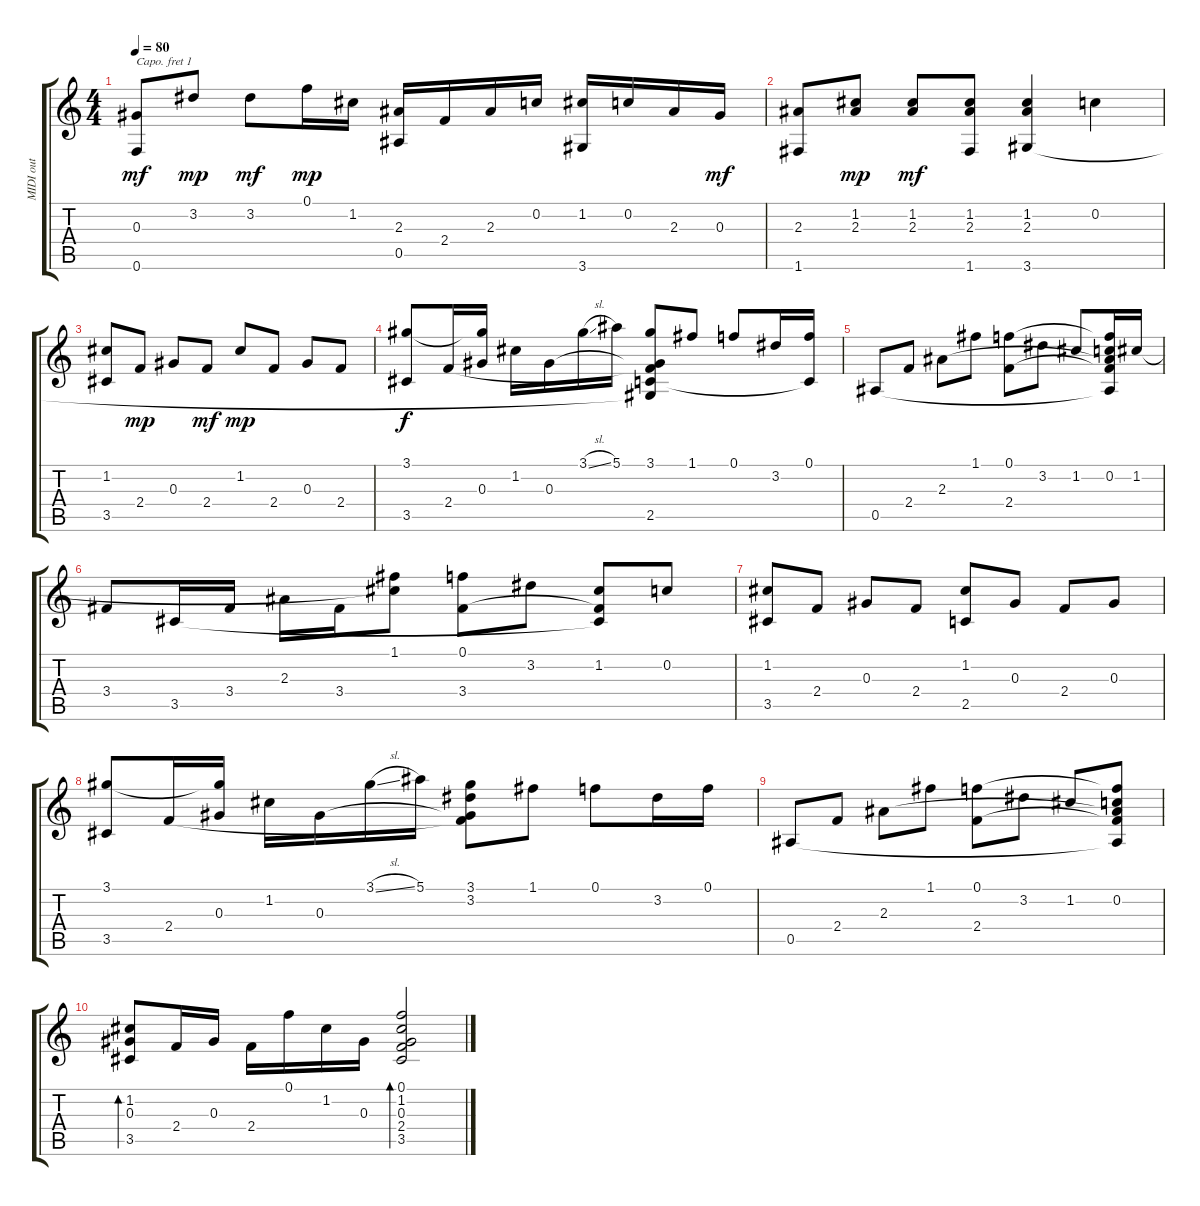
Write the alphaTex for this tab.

\track ("MIDI out" "MIDI out") {instrument acousticguitarnylon}
\staff {score tabs}
\capo 1
\tuning (E4 B3 G3 D3 A2 E2) {hide}
\ts (4 4)
\tempo 80
\clef g2
\ks c
(0.3 0.6).8{dy mf} 3.2.8{dy mp} 3.2.8{dy mf} 0.1.16{dy mp} 1.2.16 (2.3 0.5).16 2.4.16 2.3.16 0.2.16 (1.2 3.6).16 0.2.16 2.3.16 0.3.16{dy mf} |
(2.3 1.6).8 (1.2 2.3).8{dy mp} (1.2 2.3).8{dy mf} (1.2 2.3 1.6).8 (1.2 2.3 3.6).4 0.2.4 |
(1.2 3.5).8 2.4.8{dy mp} 0.3.8 2.4.8{dy mf} 1.2.8{dy mp} 2.4.8 0.3.8 2.4.8 |
(3.1 3.5).8{dy f} 2.4.16 (3.1{t} 0.3).16 1.2.16 0.3.16 3.1{sl}.16 5.1.16 (3.1 0.3{t} 2.4{t} 2.5 3.6{t}).8 1.1.8 0.1.8 3.2.16 (0.1 2.5{t}).16 |
0.5.8 2.4.8 2.3.8 1.1.8 (0.1 2.4).8 3.2.8 1.2.8 (0.1{t} 0.2 2.3{t} 2.4{t} 0.5{t}).16 1.2.16 |
3.4.8 3.5.16 3.4.16 2.3.16 3.4.16 (1.1 1.2{t}).8 (0.1 3.4).8 3.2.8 (1.2 3.4{t} 3.5{t}).8 0.2.8 |
(1.2 3.5).8 2.4.8 0.3.8 2.4.8 (1.2 2.5).8 0.3.8 2.4.8 0.3.8 |
(3.1 3.5).8 2.4.16 (3.1{t} 0.3).16 1.2.16 0.3.16 3.1{sl}.16 5.1.16 (3.1 3.2 0.3{t} 2.4{t}).8 1.1.8 0.1.8 3.2.16 0.1.16 |
0.5.8 2.4.8 2.3.8 1.1.8 (0.1 2.4).8 3.2.8 1.2.8 (0.1{t} 0.2 2.3{t} 2.4{t} 0.5{t}).8 |
(1.2 0.3 3.5).8{bd 240} 2.4.16 0.3.16 2.4.16 0.1.16 1.2.16 0.3.16 (0.1 1.2 0.3 2.4 3.5).2{bd 480}
